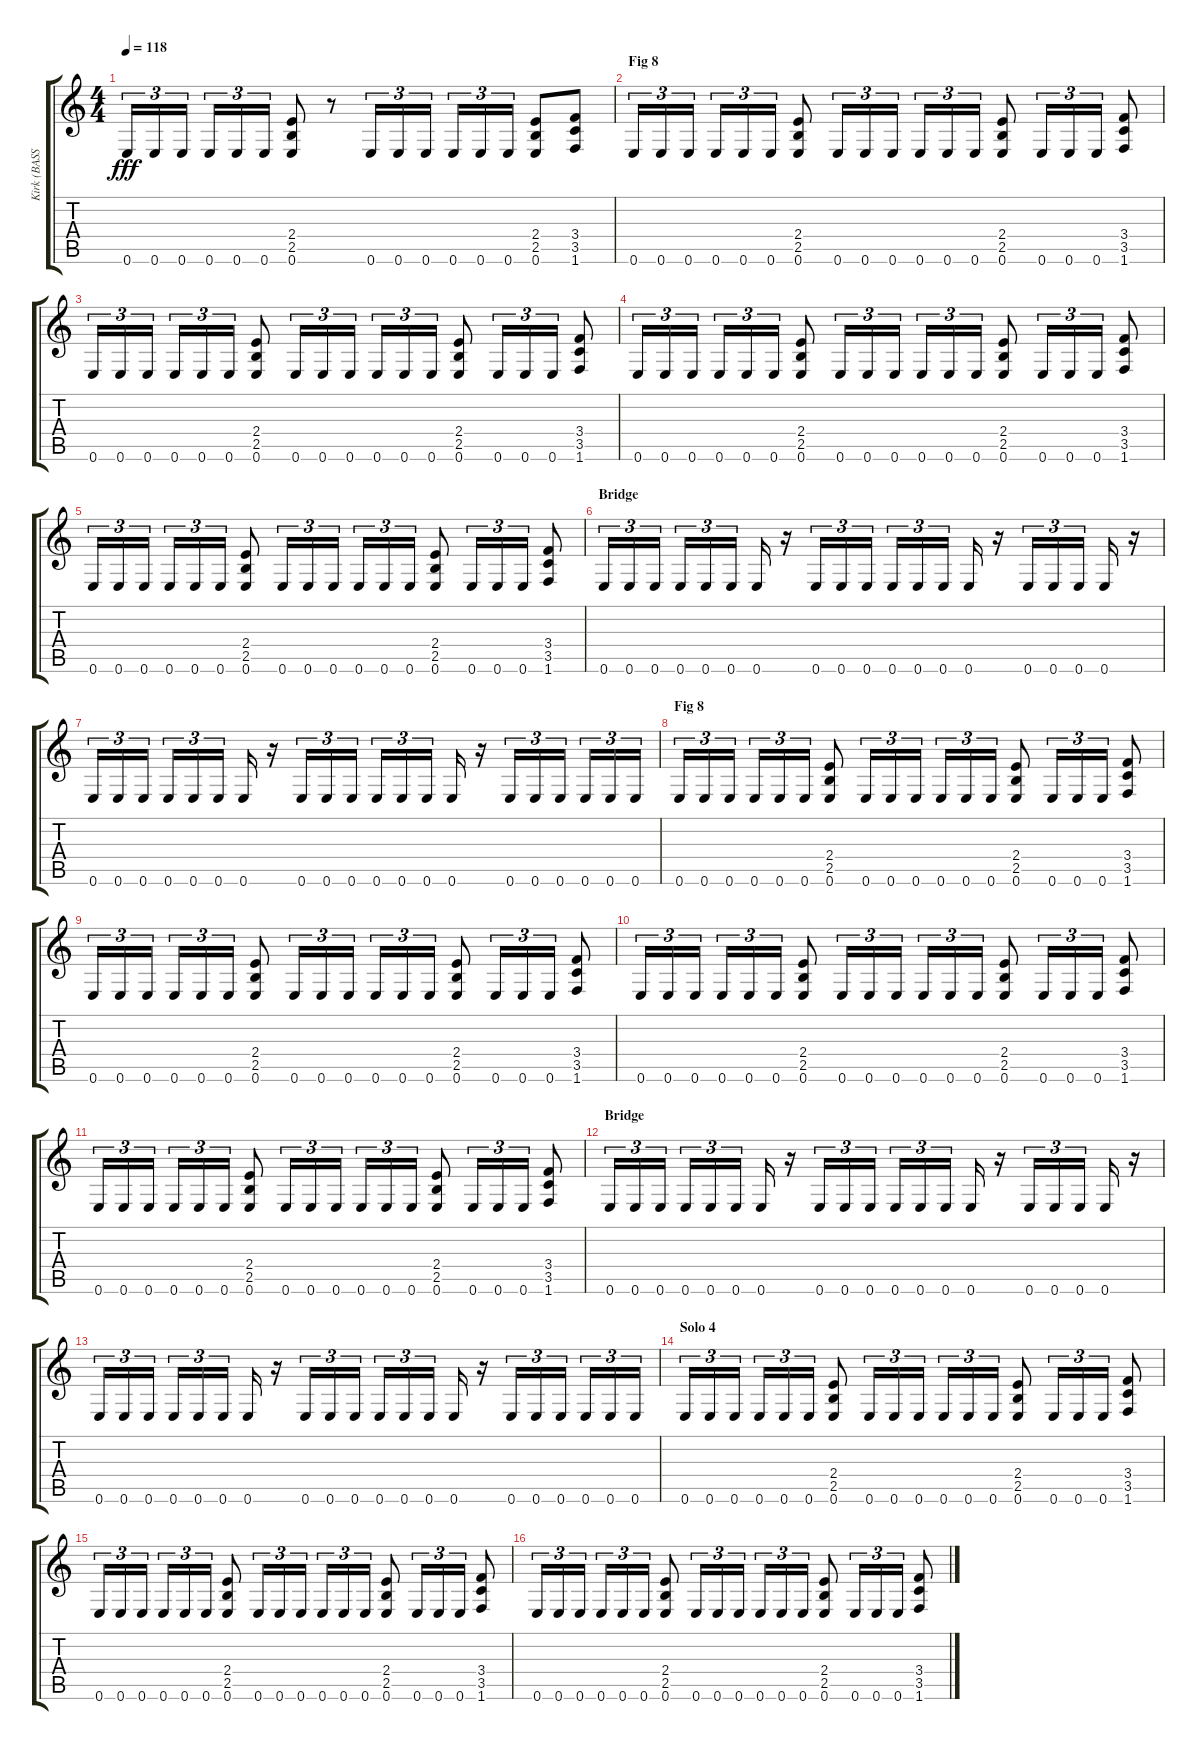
\track ("Kirk (BASS)" "Kirk (BASS") {instrument acousticguitarsteel}
\staff {score tabs}
\tuning (E4 B3 G3 D3 A2 E2) {hide}
\ts (4 4)
\tempo 118
\clef g2
\ks c
0.6.16{tu (3 2) dy fff} 0.6.16{tu (3 2)} 0.6.16{tu (3 2)} 0.6.16{tu (3 2)} 0.6.16{tu (3 2)} 0.6.16{tu (3 2)} (2.4 2.5 0.6).8 r.8 0.6.16{tu (3 2)} 0.6.16{tu (3 2)} 0.6.16{tu (3 2)} 0.6.16{tu (3 2)} 0.6.16{tu (3 2)} 0.6.16{tu (3 2)} (2.4 2.5 0.6).8 (3.4 3.5 1.6).8 |
\section ("" "Fig 8")
0.6.16{tu (3 2)} 0.6.16{tu (3 2)} 0.6.16{tu (3 2)} 0.6.16{tu (3 2)} 0.6.16{tu (3 2)} 0.6.16{tu (3 2)} (2.4 2.5 0.6).8 0.6.16{tu (3 2)} 0.6.16{tu (3 2)} 0.6.16{tu (3 2)} 0.6.16{tu (3 2)} 0.6.16{tu (3 2)} 0.6.16{tu (3 2)} (2.4 2.5 0.6).8 0.6.16{tu (3 2)} 0.6.16{tu (3 2)} 0.6.16{tu (3 2)} (3.4 3.5 1.6).8 |
0.6.16{tu (3 2)} 0.6.16{tu (3 2)} 0.6.16{tu (3 2)} 0.6.16{tu (3 2)} 0.6.16{tu (3 2)} 0.6.16{tu (3 2)} (2.4 2.5 0.6).8 0.6.16{tu (3 2)} 0.6.16{tu (3 2)} 0.6.16{tu (3 2)} 0.6.16{tu (3 2)} 0.6.16{tu (3 2)} 0.6.16{tu (3 2)} (2.4 2.5 0.6).8 0.6.16{tu (3 2)} 0.6.16{tu (3 2)} 0.6.16{tu (3 2)} (3.4 3.5 1.6).8 |
0.6.16{tu (3 2)} 0.6.16{tu (3 2)} 0.6.16{tu (3 2)} 0.6.16{tu (3 2)} 0.6.16{tu (3 2)} 0.6.16{tu (3 2)} (2.4 2.5 0.6).8 0.6.16{tu (3 2)} 0.6.16{tu (3 2)} 0.6.16{tu (3 2)} 0.6.16{tu (3 2)} 0.6.16{tu (3 2)} 0.6.16{tu (3 2)} (2.4 2.5 0.6).8 0.6.16{tu (3 2)} 0.6.16{tu (3 2)} 0.6.16{tu (3 2)} (3.4 3.5 1.6).8 |
0.6.16{tu (3 2)} 0.6.16{tu (3 2)} 0.6.16{tu (3 2)} 0.6.16{tu (3 2)} 0.6.16{tu (3 2)} 0.6.16{tu (3 2)} (2.4 2.5 0.6).8 0.6.16{tu (3 2)} 0.6.16{tu (3 2)} 0.6.16{tu (3 2)} 0.6.16{tu (3 2)} 0.6.16{tu (3 2)} 0.6.16{tu (3 2)} (2.4 2.5 0.6).8 0.6.16{tu (3 2)} 0.6.16{tu (3 2)} 0.6.16{tu (3 2)} (3.4 3.5 1.6).8 |
\section ("" "Bridge")
0.6.16{tu (3 2)} 0.6.16{tu (3 2)} 0.6.16{tu (3 2)} 0.6.16{tu (3 2)} 0.6.16{tu (3 2)} 0.6.16{tu (3 2)} 0.6.16 r.16 0.6.16{tu (3 2)} 0.6.16{tu (3 2)} 0.6.16{tu (3 2)} 0.6.16{tu (3 2)} 0.6.16{tu (3 2)} 0.6.16{tu (3 2)} 0.6.16 r.16 0.6.16{tu (3 2)} 0.6.16{tu (3 2)} 0.6.16{tu (3 2)} 0.6.16 r.16 |
0.6.16{tu (3 2)} 0.6.16{tu (3 2)} 0.6.16{tu (3 2)} 0.6.16{tu (3 2)} 0.6.16{tu (3 2)} 0.6.16{tu (3 2)} 0.6.16 r.16 0.6.16{tu (3 2)} 0.6.16{tu (3 2)} 0.6.16{tu (3 2)} 0.6.16{tu (3 2)} 0.6.16{tu (3 2)} 0.6.16{tu (3 2)} 0.6.16 r.16 0.6.16{tu (3 2)} 0.6.16{tu (3 2)} 0.6.16{tu (3 2)} 0.6.16{tu (3 2)} 0.6.16{tu (3 2)} 0.6.16{tu (3 2)} |
\section ("" "Fig 8")
0.6.16{tu (3 2)} 0.6.16{tu (3 2)} 0.6.16{tu (3 2)} 0.6.16{tu (3 2)} 0.6.16{tu (3 2)} 0.6.16{tu (3 2)} (2.4 2.5 0.6).8 0.6.16{tu (3 2)} 0.6.16{tu (3 2)} 0.6.16{tu (3 2)} 0.6.16{tu (3 2)} 0.6.16{tu (3 2)} 0.6.16{tu (3 2)} (2.4 2.5 0.6).8 0.6.16{tu (3 2)} 0.6.16{tu (3 2)} 0.6.16{tu (3 2)} (3.4 3.5 1.6).8 |
0.6.16{tu (3 2)} 0.6.16{tu (3 2)} 0.6.16{tu (3 2)} 0.6.16{tu (3 2)} 0.6.16{tu (3 2)} 0.6.16{tu (3 2)} (2.4 2.5 0.6).8 0.6.16{tu (3 2)} 0.6.16{tu (3 2)} 0.6.16{tu (3 2)} 0.6.16{tu (3 2)} 0.6.16{tu (3 2)} 0.6.16{tu (3 2)} (2.4 2.5 0.6).8 0.6.16{tu (3 2)} 0.6.16{tu (3 2)} 0.6.16{tu (3 2)} (3.4 3.5 1.6).8 |
0.6.16{tu (3 2)} 0.6.16{tu (3 2)} 0.6.16{tu (3 2)} 0.6.16{tu (3 2)} 0.6.16{tu (3 2)} 0.6.16{tu (3 2)} (2.4 2.5 0.6).8 0.6.16{tu (3 2)} 0.6.16{tu (3 2)} 0.6.16{tu (3 2)} 0.6.16{tu (3 2)} 0.6.16{tu (3 2)} 0.6.16{tu (3 2)} (2.4 2.5 0.6).8 0.6.16{tu (3 2)} 0.6.16{tu (3 2)} 0.6.16{tu (3 2)} (3.4 3.5 1.6).8 |
0.6.16{tu (3 2)} 0.6.16{tu (3 2)} 0.6.16{tu (3 2)} 0.6.16{tu (3 2)} 0.6.16{tu (3 2)} 0.6.16{tu (3 2)} (2.4 2.5 0.6).8 0.6.16{tu (3 2)} 0.6.16{tu (3 2)} 0.6.16{tu (3 2)} 0.6.16{tu (3 2)} 0.6.16{tu (3 2)} 0.6.16{tu (3 2)} (2.4 2.5 0.6).8 0.6.16{tu (3 2)} 0.6.16{tu (3 2)} 0.6.16{tu (3 2)} (3.4 3.5 1.6).8 |
\section ("" "Bridge")
0.6.16{tu (3 2)} 0.6.16{tu (3 2)} 0.6.16{tu (3 2)} 0.6.16{tu (3 2)} 0.6.16{tu (3 2)} 0.6.16{tu (3 2)} 0.6.16 r.16 0.6.16{tu (3 2)} 0.6.16{tu (3 2)} 0.6.16{tu (3 2)} 0.6.16{tu (3 2)} 0.6.16{tu (3 2)} 0.6.16{tu (3 2)} 0.6.16 r.16 0.6.16{tu (3 2)} 0.6.16{tu (3 2)} 0.6.16{tu (3 2)} 0.6.16 r.16 |
0.6.16{tu (3 2)} 0.6.16{tu (3 2)} 0.6.16{tu (3 2)} 0.6.16{tu (3 2)} 0.6.16{tu (3 2)} 0.6.16{tu (3 2)} 0.6.16 r.16 0.6.16{tu (3 2)} 0.6.16{tu (3 2)} 0.6.16{tu (3 2)} 0.6.16{tu (3 2)} 0.6.16{tu (3 2)} 0.6.16{tu (3 2)} 0.6.16 r.16 0.6.16{tu (3 2)} 0.6.16{tu (3 2)} 0.6.16{tu (3 2)} 0.6.16{tu (3 2)} 0.6.16{tu (3 2)} 0.6.16{tu (3 2)} |
\section ("" "Solo 4")
0.6.16{tu (3 2)} 0.6.16{tu (3 2)} 0.6.16{tu (3 2)} 0.6.16{tu (3 2)} 0.6.16{tu (3 2)} 0.6.16{tu (3 2)} (2.4 2.5 0.6).8 0.6.16{tu (3 2)} 0.6.16{tu (3 2)} 0.6.16{tu (3 2)} 0.6.16{tu (3 2)} 0.6.16{tu (3 2)} 0.6.16{tu (3 2)} (2.4 2.5 0.6).8 0.6.16{tu (3 2)} 0.6.16{tu (3 2)} 0.6.16{tu (3 2)} (3.4 3.5 1.6).8 |
0.6.16{tu (3 2)} 0.6.16{tu (3 2)} 0.6.16{tu (3 2)} 0.6.16{tu (3 2)} 0.6.16{tu (3 2)} 0.6.16{tu (3 2)} (2.4 2.5 0.6).8 0.6.16{tu (3 2)} 0.6.16{tu (3 2)} 0.6.16{tu (3 2)} 0.6.16{tu (3 2)} 0.6.16{tu (3 2)} 0.6.16{tu (3 2)} (2.4 2.5 0.6).8 0.6.16{tu (3 2)} 0.6.16{tu (3 2)} 0.6.16{tu (3 2)} (3.4 3.5 1.6).8 |
0.6.16{tu (3 2)} 0.6.16{tu (3 2)} 0.6.16{tu (3 2)} 0.6.16{tu (3 2)} 0.6.16{tu (3 2)} 0.6.16{tu (3 2)} (2.4 2.5 0.6).8 0.6.16{tu (3 2)} 0.6.16{tu (3 2)} 0.6.16{tu (3 2)} 0.6.16{tu (3 2)} 0.6.16{tu (3 2)} 0.6.16{tu (3 2)} (2.4 2.5 0.6).8 0.6.16{tu (3 2)} 0.6.16{tu (3 2)} 0.6.16{tu (3 2)} (3.4 3.5 1.6).8
